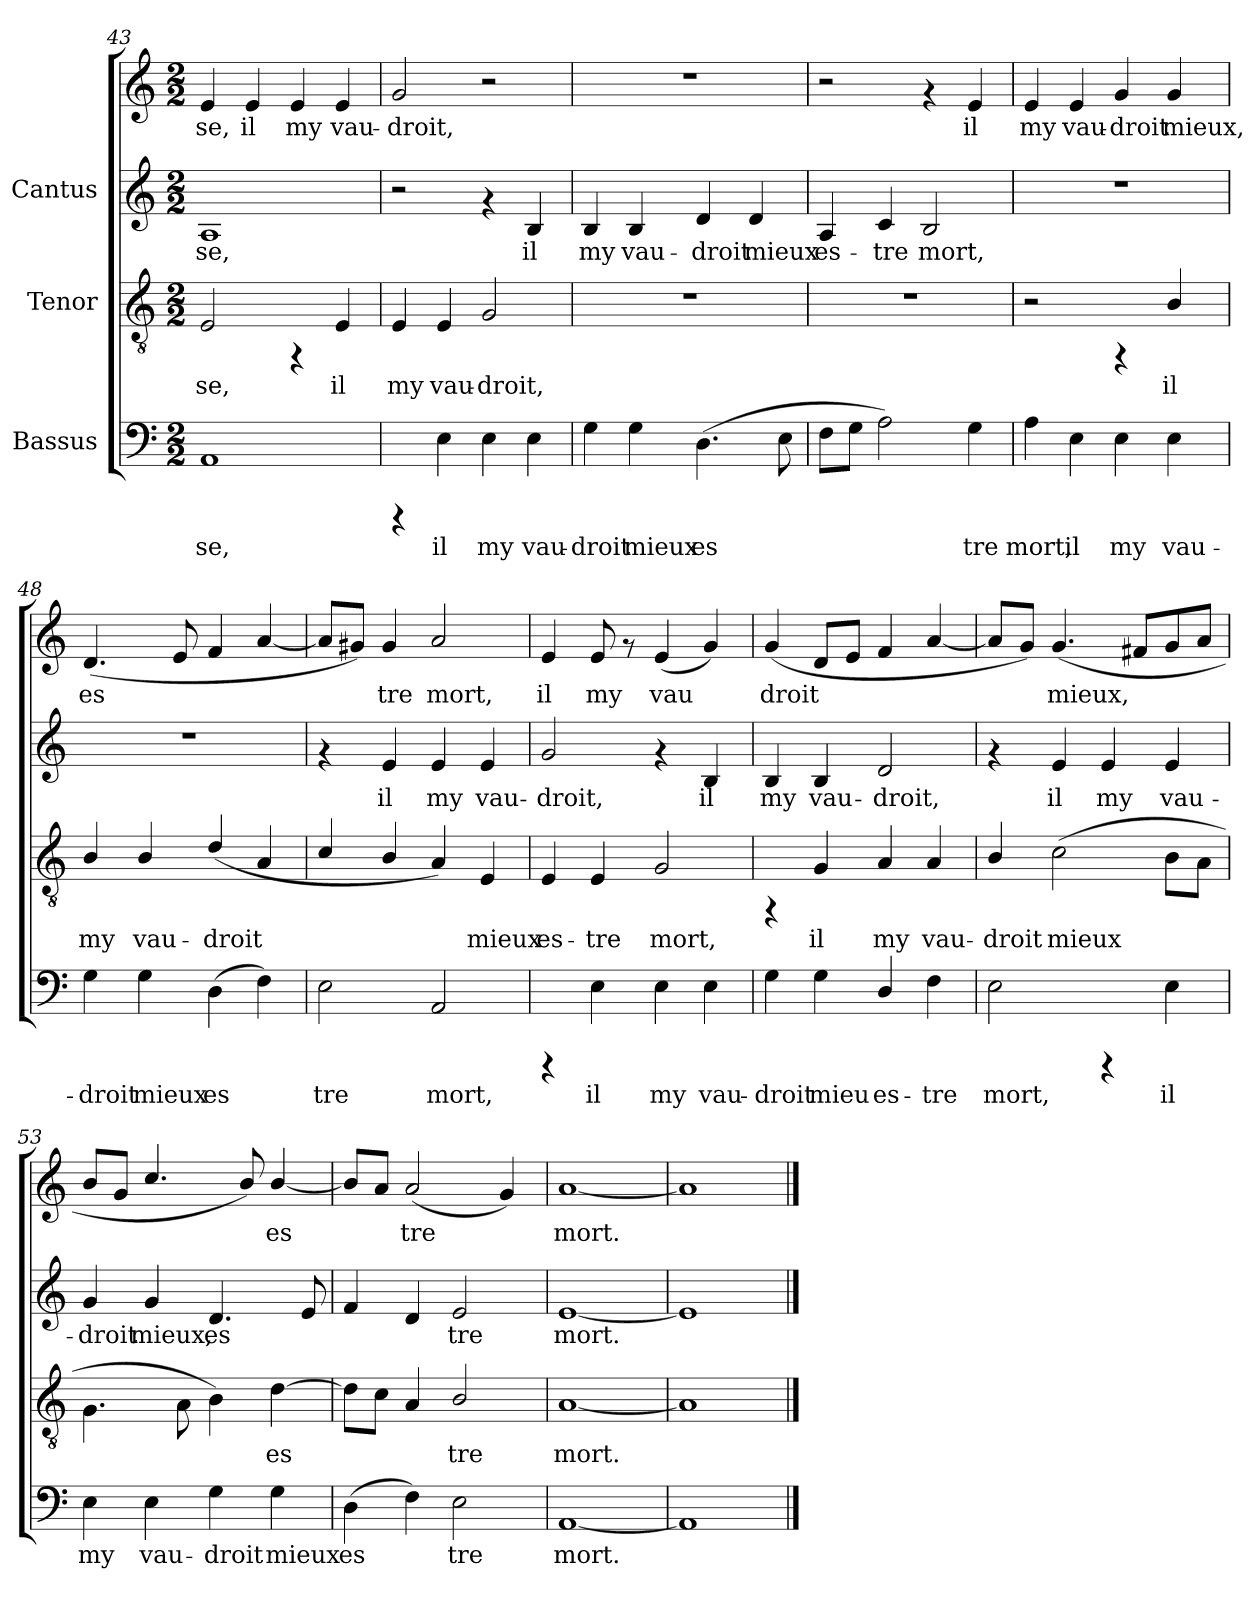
**kern	**text	**kern	**text	**kern	**text	**kern	**text
*part3	*part3	*part2	*part2	*part1	*part1	*part1	*part1
*staff4	*staff4	*staff3	*staff3	*staff2	*staff2	*staff1	*staff1
*I"Bassus	*	*I"Tenor	*	*I"Cantus	*	*	*
*clefF4	*	*clefGv2	*	*clefG2	*	*clefG2	*
*M2/2	*	*M2/2	*	*M2/2	*	*M2/2	*
=43	=43	=43	=43	=43	=43	=43	=43
!	!LO:LY:b:cj	!	!LO:LY:b:cj	!	!LO:LY:b:cj	!	!LO:LY:b:cj
1AA	-se,	2E/	-se,	1A	-se,	4e/	-se,
!	!	!	!	!	!	!	!LO:LY:b:cj
.	.	.	.	.	.	4e/	il
!	!	!	!	!	!	!	!LO:LY:b:cj
.	.	4rFF	.	.	.	4e/	my
!	!	!	!LO:LY:b:cj	!	!	!	!LO:LY:b:cj
.	.	4E/	il	.	.	4e/	vau-
=44	=44	=44	=44	=44	=44	=44	=44
!	!	!	!LO:LY:b:cj	!	!	!	!LO:LY:b:cj
4rCCC	.	4E/	my	2r	.	2g/	droit,
!	!LO:LY:b:cj	!	!LO:LY:b:cj	!	!	!	!
4E\	il	4E/	vau-	.	.	.	.
!	!LO:LY:b:cj	!	!LO:LY:b:cj	!	!	!	!
4E\	my	2G/	-droit,	4rf	.	2r	.
!	!LO:LY:b:cj	!	!	!	!LO:LY:b:cj	!	!
4E\	vau-	.	.	4B/	il	.	.
!!LO:LB:g=z
=45	=45	=45	=45	=45	=45	=45	=45
!	!LO:LY:b:cj	!	!	!	!LO:LY:b:cj	!	!
4G\	-droit	1r	.	4B/	my	1r	.
!	!LO:LY:b:cj	!	!	!	!LO:LY:b:cj	!	!
4G\	mieux	.	.	4B/	vau-	.	.
!	!LO:LY:b:cj	!	!	!	!LO:LY:b:cj	!	!
(>4.D\	es-	.	.	4d/	-droit	.	.
!	!	!	!	!	!LO:LY:b:cj	!	!
.	.	.	.	4d/	mieux	.	.
!	!LO:LY:b:cj	!	!	!	!	!	!
8E\	--	.	.	.	.	.	.
=46	=46	=46	=46	=46	=46	=46	=46
!	!LO:LY:b:cj	!	!	!	!LO:LY:b:cj	!	!
8F\L	-	1r	.	4A/	es-	2r	.
!	!LO:LY:b:cj	!	!	!	!	!	!
8G\J	.	.	.	.	.	.	.
!	!LO:LY:b:cj	!	!	!	!LO:LY:b:cj	!	!
2A\)	.	.	.	4c/	-tre	.	.
!	!	!	!	!	!LO:LY:b:cj	!	!
.	.	.	.	2B/	mort,	4rf	.
!	!LO:LY:b:cj	!	!	!	!	!	!LO:LY:b:cj
4G\	tre	.	.	.	.	4e/	il
=47	=47	=47	=47	=47	=47	=47	=47
!	!LO:LY:b:cj	!	!	!	!	!	!LO:LY:b:cj
4A\	mort,	2r	.	1r	.	4e/	my
!	!LO:LY:b:cj	!	!	!	!	!	!LO:LY:b:cj
4E\	il	.	.	.	.	4e/	vau-
!	!LO:LY:b:cj	!	!	!	!	!	!LO:LY:b:cj
4E\	my	4rFF	.	.	.	4g/	-droit
!	!LO:LY:b:cj	!	!LO:LY:b:cj	!	!	!	!LO:LY:b:cj
4E\	vau-	4B/	il	.	.	4g/	mieux,
=48	=48	=48	=48	=48	=48	=48	=48
!	!LO:LY:b:cj	!	!LO:LY:b:cj	!	!	!	!LO:LY:b:cj
4G\	-droit	4B/	my	1r	.	(<4.d/	es-
!	!LO:LY:b:cj	!	!LO:LY:b:cj	!	!	!	!
4G\	mieux	4B/	vau-	.	.	.	.
!	!	!	!	!	!	!	!LO:LY:b:cj
.	.	.	.	.	.	8e/	--
!	!LO:LY:b:cj	!	!LO:LY:b:cj	!	!	!	!LO:LY:b:cj
(>4D\	es-	(<4d/	-droit	.	.	4f/	--
!	!LO:LY:b:cj	!	!LO:LY:b:cj	!	!	!	!LO:LY:b:cj
4F\)	--	4A/	.	.	.	[<4a/	--
!!LO:PB:g=z
=49	=49	=49	=49	=49	=49	=49	=49
!	!LO:LY:b:cj	!	!LO:LY:b:cj	!	!	!	!LO:LY:b:cj
2E\	-tre	4c/	.	4rf	.	8a/L]	-
!	!	!	!	!	!	!	!LO:LY:b:cj
.	.	.	.	.	.	8g#X/J)	.
!	!	!	!LO:LY:b:cj	!	!LO:LY:b:cj	!	!LO:LY:b:cj
.	.	4B/	.	4e/	il	4g#/	tre
!	!LO:LY:b:cj	!	!LO:LY:b:cj	!	!LO:LY:b:cj	!	!LO:LY:b:cj
2AA/	mort,	4A/)	.	4e/	my	2a/	mort,
!	!	!	!LO:LY:b:cj	!	!LO:LY:b:cj	!	!
.	.	4E/	mieux	4e/	vau-	.	.
=50	=50	=50	=50	=50	=50	=50	=50
!	!	!	!LO:LY:b:cj	!	!LO:LY:b:cj	!	!LO:LY:b:cj
4rCCC	.	4E/	es-	2g/	-droit,	4e/	-il
!	!LO:LY:b:cj	!	!LO:LY:b:cj	!	!	!	!LO:LY:b:cj
4E\	il	4E/	-tre	.	.	8e/	my
.	.	.	.	.	.	8rf	.
!	!LO:LY:b:cj	!	!LO:LY:b:cj	!	!	!	!LO:LY:b:cj
4E\	my	2G/	mort,	4rf	.	(<4e/	vau-
!	!LO:LY:b:cj	!	!	!	!LO:LY:b:cj	!	!LO:LY:b:cj
4E\	vau-	.	.	4B/	il	4g/)	--
=51	=51	=51	=51	=51	=51	=51	=51
!	!LO:LY:b:cj	!	!	!	!LO:LY:b:cj	!	!LO:LY:b:cj
4G\	-droit	4rFF	.	4B/	my	(<4g/	droit
!	!LO:LY:b:cj	!	!LO:LY:b:cj	!	!LO:LY:b:cj	!	!LO:LY:b:cj
4G\	mieu	4G/	il	4B/	vau-	8d/L	.
!	!	!	!	!	!	!	!LO:LY:b:cj
.	.	.	.	.	.	8e/J	.
!	!LO:LY:b:cj	!	!LO:LY:b:cj	!	!LO:LY:b:cj	!	!LO:LY:b:cj
4D/	es-	4A/	my	2d/	-droit,	4f/	.
!	!LO:LY:b:cj	!	!LO:LY:b:cj	!	!	!	!LO:LY:b:cj
4F\	-tre	4A/	vau-	.	.	[<4a/	.
=52	=52	=52	=52	=52	=52	=52	=52
!	!LO:LY:b:cj	!	!LO:LY:b:cj	!	!	!	!LO:LY:b:cj
2E\	mort,	4B/	-droit	4rf	.	8a/L]	.
!	!	!	!	!	!	!	!LO:LY:b:cj
.	.	.	.	.	.	8g/J)	.
!	!	!	!LO:LY:b:cj	!	!LO:LY:b:cj	!	!LO:LY:b:cj
.	.	(>2c\	mieux	4e/	il	(<4.g/	mieux,
!	!	!	!	!	!LO:LY:b:cj	!	!
4rCCC	.	.	.	4e/	my	.	.
!	!	!	!	!	!	!	!LO:LY:b:cj
.	.	.	.	.	.	8f#X/L	.
!	!LO:LY:b:cj	!	!LO:LY:b:cj	!	!LO:LY:b:cj	!	!LO:LY:b:cj
4E\	il	8B\L	.	4e/	vau-	8g/	.
!	!	!	!LO:LY:b:cj	!	!	!	!LO:LY:b:cj
.	.	8A\J	.	.	.	8a/J	.
!!LO:LB:g=z
=53	=53	=53	=53	=53	=53	=53	=53
!	!LO:LY:b:cj	!	!LO:LY:b:cj	!	!LO:LY:b:cj	!	!LO:LY:b:cj
4E\	my	4.G\	.	4g/	-droit	8b/L	-
!	!	!	!	!	!	!	!LO:LY:b:cj
.	.	.	.	.	.	8g/J	.
!	!LO:LY:b:cj	!	!	!	!LO:LY:b:cj	!	!LO:LY:b:cj
4E\	vau-	.	.	4g/	mieux,	4.cc/	.
!	!	!	!LO:LY:b:cj	!	!	!	!
.	.	8A\	.	.	.	.	.
!	!LO:LY:b:cj	!	!LO:LY:b:cj	!	!LO:LY:b:cj	!	!
4G\	-droit	4B\)	.	4.d/	es-	.	.
!	!	!	!	!	!	!	!LO:LY:b:cj
.	.	.	.	.	.	8b/)	.
!	!LO:LY:b:cj	!	!LO:LY:b:cj	!	!	!	!LO:LY:b:cj
4G\	mieux	[>4d\	es-	.	.	[<4b/	es-
!	!	!	!	!	!LO:LY:b:cj	!	!
.	.	.	.	8e/	--	.	.
=54	=54	=54	=54	=54	=54	=54	=54
!	!LO:LY:b:cj	!	!LO:LY:b:cj	!	!LO:LY:b:cj	!	!LO:LY:b:cj
(>4D\	es-	8d\L]	-	4f/	.	8b/L]	-
!	!	!	!LO:LY:b:cj	!	!	!	!LO:LY:b:cj
.	.	8c\J	.	.	.	8a/J	.
!	!LO:LY:b:cj	!	!LO:LY:b:cj	!	!LO:LY:b:cj	!	!LO:LY:b:cj
4F\)	-	4A/	.	4d/	.	(<2a/	tre
!	!LO:LY:b:cj	!	!LO:LY:b:cj	!	!LO:LY:b:cj	!	!
2E\	tre	2B/	tre	2e/	tre	.	.
!	!	!	!	!	!	!	!LO:LY:b:cj
.	.	.	.	.	.	4g/)	.
=55	=55	=55	=55	=55	=55	=55	=55
!	!LO:LY:b:cj	!	!LO:LY:b:cj	!	!LO:LY:b:cj	!	!LO:LY:b:cj
[<1AA	mort.	[<1A	mort.	[<1e	mort.	[<1a	mort.
=56	=56	=56	=56	=56	=56	=56	=56
1AA]	.	1A]	.	1e]	.	1a]	.
==	==	==	==	==	==	==	==
*-	*-	*-	*-	*-	*-	*-	*-
